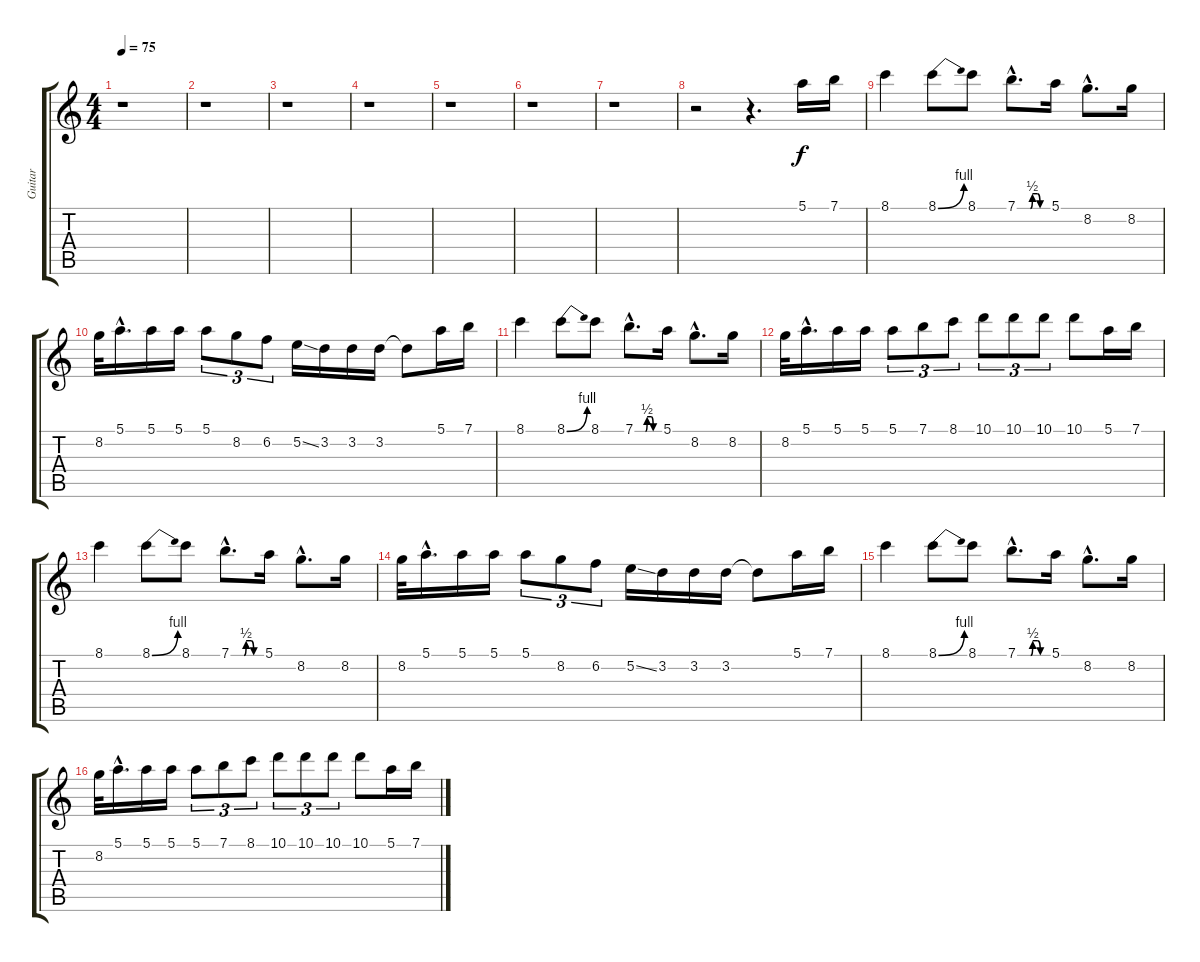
\track ("Guitar" "Guitar") {instrument acousticguitarsteel}
\staff {score tabs}
\tuning (E4 B3 G3 D3 A2 E2) {hide}
\ts (4 4)
\tempo 75
\clef g2
\ks c
r.1{dy f} |
r.1 |
r.1 |
r.1 |
r.1 |
r.1 |
r.1 |
r.2 r.4{d} 5.1.16 7.1.16 |
8.1.4 8.1{be (bend 0 0 60 4)}.8 8.1.8 7.1{be (custom 0 0 26 0 30 2 40 2 45 0 60 0) hac}.8{d} 5.1.16 8.2{hac}.8{d} 8.2.16 |
8.2.32 5.1{hac}.16{d} 5.1.16 5.1.16 5.1.8{tu (3 2)} 8.2.8{tu (3 2)} 6.2.8{tu (3 2)} 5.2{ss}.16 3.2.16 3.2.16 3.2.16 3.2{t}.8 5.1.16 7.1.16 |
8.1.4 8.1{be (bend 0 0 60 4)}.8 8.1.8 7.1{be (custom 0 0 26 0 30 2 40 2 45 0 60 0) hac}.8{d} 5.1.16 8.2{hac}.8{d} 8.2.16 |
8.2.32 5.1{hac}.16{d} 5.1.16 5.1.16 5.1.8{tu (3 2)} 7.1.8{tu (3 2)} 8.1.8{tu (3 2)} 10.1.8{tu (3 2)} 10.1.8{tu (3 2)} 10.1.8{tu (3 2)} 10.1.8 5.1.16 7.1.16 |
8.1.4 8.1{be (bend 0 0 60 4)}.8 8.1.8 7.1{be (custom 0 0 26 0 30 2 40 2 45 0 60 0) hac}.8{d} 5.1.16 8.2{hac}.8{d} 8.2.16 |
8.2.32 5.1{hac}.16{d} 5.1.16 5.1.16 5.1.8{tu (3 2)} 8.2.8{tu (3 2)} 6.2.8{tu (3 2)} 5.2{ss}.16 3.2.16 3.2.16 3.2.16 3.2{t}.8 5.1.16 7.1.16 |
8.1.4 8.1{be (bend 0 0 60 4)}.8 8.1.8 7.1{be (custom 0 0 26 0 30 2 40 2 45 0 60 0) hac}.8{d} 5.1.16 8.2{hac}.8{d} 8.2.16 |
8.2.32 5.1{hac}.16{d} 5.1.16 5.1.16 5.1.8{tu (3 2)} 7.1.8{tu (3 2)} 8.1.8{tu (3 2)} 10.1.8{tu (3 2)} 10.1.8{tu (3 2)} 10.1.8{tu (3 2)} 10.1.8 5.1.16 7.1.16
